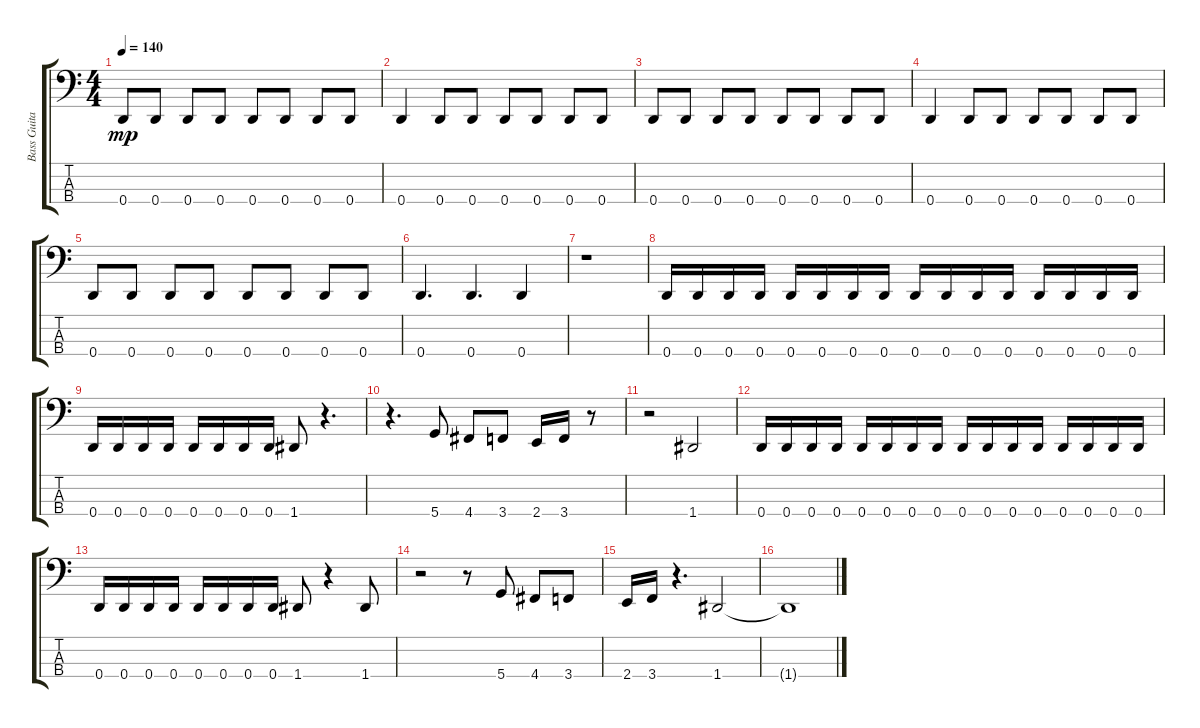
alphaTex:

\track ("Bass Guitar" "Bass Guita") {instrument electricbassfinger}
\staff {score tabs}
\tuning (G2 D2 A1 D1) {hide}
\ts (4 4)
\tempo 140
\clef f4
\ks c
0.4.8{dy mp} 0.4.8 0.4.8 0.4.8 0.4.8 0.4.8 0.4.8 0.4.8 |
0.4.4 0.4.8 0.4.8 0.4.8 0.4.8 0.4.8 0.4.8 |
0.4.8 0.4.8 0.4.8 0.4.8 0.4.8 0.4.8 0.4.8 0.4.8 |
0.4.4 0.4.8 0.4.8 0.4.8 0.4.8 0.4.8 0.4.8 |
0.4.8 0.4.8 0.4.8 0.4.8 0.4.8 0.4.8 0.4.8 0.4.8 |
0.4.4{d} 0.4.4{d} 0.4.4 |
r.1 |
0.4.16 0.4.16 0.4.16 0.4.16 0.4.16 0.4.16 0.4.16 0.4.16 0.4.16 0.4.16 0.4.16 0.4.16 0.4.16 0.4.16 0.4.16 0.4.16 |
0.4.16 0.4.16 0.4.16 0.4.16 0.4.16 0.4.16 0.4.16 0.4.16 1.4.8 r.4{d} |
r.4{d} 5.4.8 4.4.8 3.4.8 2.4.16 3.4.16 r.8 |
r.2 1.4.2 |
0.4.16 0.4.16 0.4.16 0.4.16 0.4.16 0.4.16 0.4.16 0.4.16 0.4.16 0.4.16 0.4.16 0.4.16 0.4.16 0.4.16 0.4.16 0.4.16 |
0.4.16 0.4.16 0.4.16 0.4.16 0.4.16 0.4.16 0.4.16 0.4.16 1.4.8 r.4 1.4.8 |
r.2 r.8 5.4.8 4.4.8 3.4.8 |
2.4.16 3.4.16 r.4{d} 1.4.2 |
1.4{t}.1
